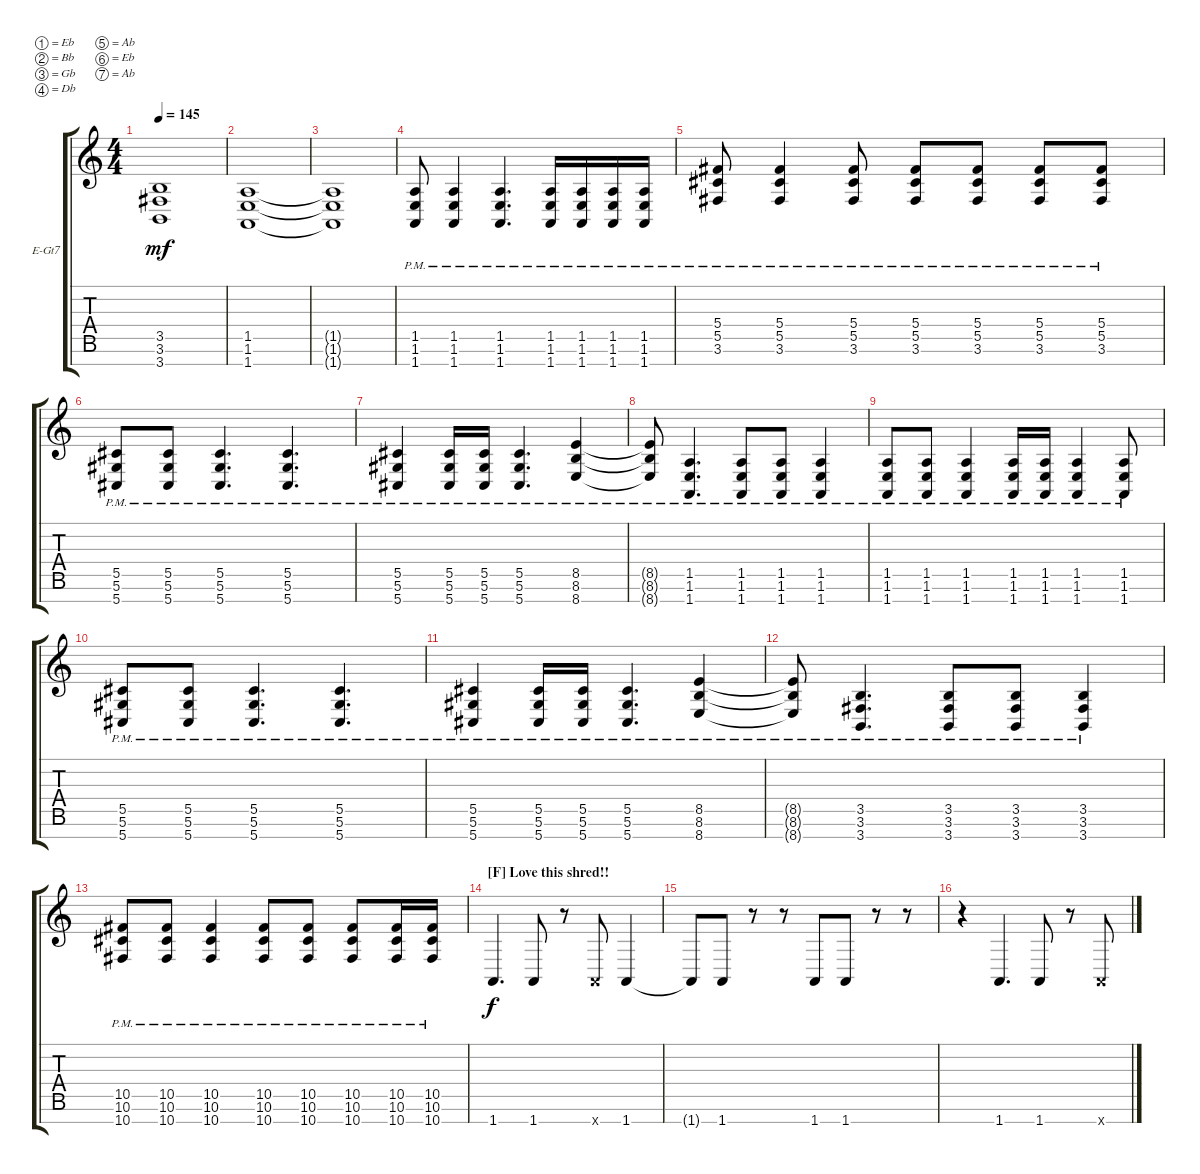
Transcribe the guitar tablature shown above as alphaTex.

\defaultSystemsLayout 4
\bracketExtendMode groupsimilarinstruments
\firstSystemTrackNameOrientation horizontal
\otherSystemsTrackNameOrientation horizontal
\track ("Guitar 2" "E-Gt7") {instrument distortionguitar}
\staff {score tabs}
\tuning (Eb4 Bb3 Gb3 Db3 Ab2 Eb2 Ab1)
\ts (4 4)
\tempo 145
\clef g2
\ks c
(3.7 3.5 3.6).1{dy mf} |
(1.7 1.6 1.5).1 |
(1.7{t} 1.6{t} 1.5{t}).1 |
(1.5{pm} 1.6{pm} 1.7{pm}).8 (1.7{pm} 1.6{pm} 1.5{pm}).4 (1.7{pm} 1.6{pm} 1.5{pm}).4{d} (1.7{pm} 1.6{pm} 1.5{pm}).16 (1.5{pm} 1.6{pm} 1.7{pm}).16 (1.5{pm} 1.6{pm} 1.7{pm}).16 (1.7{pm} 1.6{pm} 1.5{pm}).16 |
(5.4{pm} 5.5{pm} 3.6{pm}).8 (3.6{pm} 5.5{pm} 5.4{pm}).4 (3.6{pm} 5.5{pm} 5.4{pm}).8 (3.6{pm} 5.4{pm} 5.5{pm}).8 (3.6{pm} 5.4{pm} 5.5{pm}).8 (3.6{pm} 5.5{pm} 5.4{pm}).8 (3.6{pm} 5.5{pm} 5.4{pm}).8 |
(5.7{pm} 5.6{pm} 5.5{pm}).8 (5.7{pm} 5.6{pm} 5.5{pm}).8 (5.5{pm} 5.6{pm} 5.7{pm}).4{d} (5.7{pm} 5.6{pm} 5.5{pm}).4{d} |
(5.7{pm} 5.6{pm} 5.5{pm}).4 (5.7{pm} 5.6{pm} 5.5{pm}).16 (5.5{pm} 5.6{pm} 5.7{pm}).16 (5.7{pm} 5.6{pm} 5.5{pm}).4{d} (8.7{pm} 8.6{pm} 8.5{pm}).4 |
(8.7{pm t} 8.6{pm t} 8.5{pm t}).8 (1.7{pm} 1.6{pm} 1.5{pm}).4{d} (1.7{pm} 1.6{pm} 1.5{pm}).8 (1.5{pm} 1.6{pm} 1.7{pm}).8 (1.5{pm} 1.6{pm} 1.7{pm}).4 |
(1.7{pm} 1.6{pm} 1.5{pm}).8 (1.7{pm} 1.5{pm} 1.6{pm}).8 (1.7{pm} 1.5{pm} 1.6{pm}).4 (1.7{pm} 1.5{pm} 1.6{pm}).16 (1.7{pm} 1.5{pm} 1.6{pm}).16 (1.7{pm} 1.5{pm} 1.6{pm}).4 (1.7{pm} 1.5{pm} 1.6{pm}).8 |
(5.7{pm} 5.6{pm} 5.5{pm}).8 (5.7{pm} 5.6{pm} 5.5{pm}).8 (5.5{pm} 5.6{pm} 5.7{pm}).4{d} (5.7{pm} 5.6{pm} 5.5{pm}).4{d} |
(5.7{pm} 5.6{pm} 5.5{pm}).4 (5.7{pm} 5.6{pm} 5.5{pm}).16 (5.5{pm} 5.6{pm} 5.7{pm}).16 (5.7{pm} 5.6{pm} 5.5{pm}).4{d} (8.7{pm} 8.6{pm} 8.5{pm}).4 |
(8.7{pm t} 8.6{pm t} 8.5{pm t}).8 (3.7{pm} 3.6{pm} 3.5{pm}).4{d} (3.7{pm} 3.6{pm} 3.5{pm}).8 (3.5{pm} 3.6{pm} 3.7{pm}).8 (3.5{pm} 3.6{pm} 3.7{pm}).4 |
(10.7{pm} 10.6{pm} 10.5{pm}).8 (10.7{pm} 10.5{pm} 10.6{pm}).8 (10.7{pm} 10.5{pm} 10.6{pm}).4 (10.7{pm} 10.5{pm} 10.6{pm}).8 (10.7{pm} 10.5{pm} 10.6{pm}).8 (10.7{pm} 10.6{pm} 10.5{pm}).8 (10.7{pm} 10.5{pm} 10.6{pm}).16 (10.7{pm} 10.5{pm} 10.6{pm}).16 |
\section ("F" "Love this shred!!")
1.7.4{d dy f} 1.7.8 r.8 1.7{x}.8 1.7.4 |
1.7{t}.8 1.7.8 r.8 r.8 1.7.8 1.7.8 r.8 r.8 |
r.4 1.7.4{d} 1.7.8 r.8 1.7{x}.8
